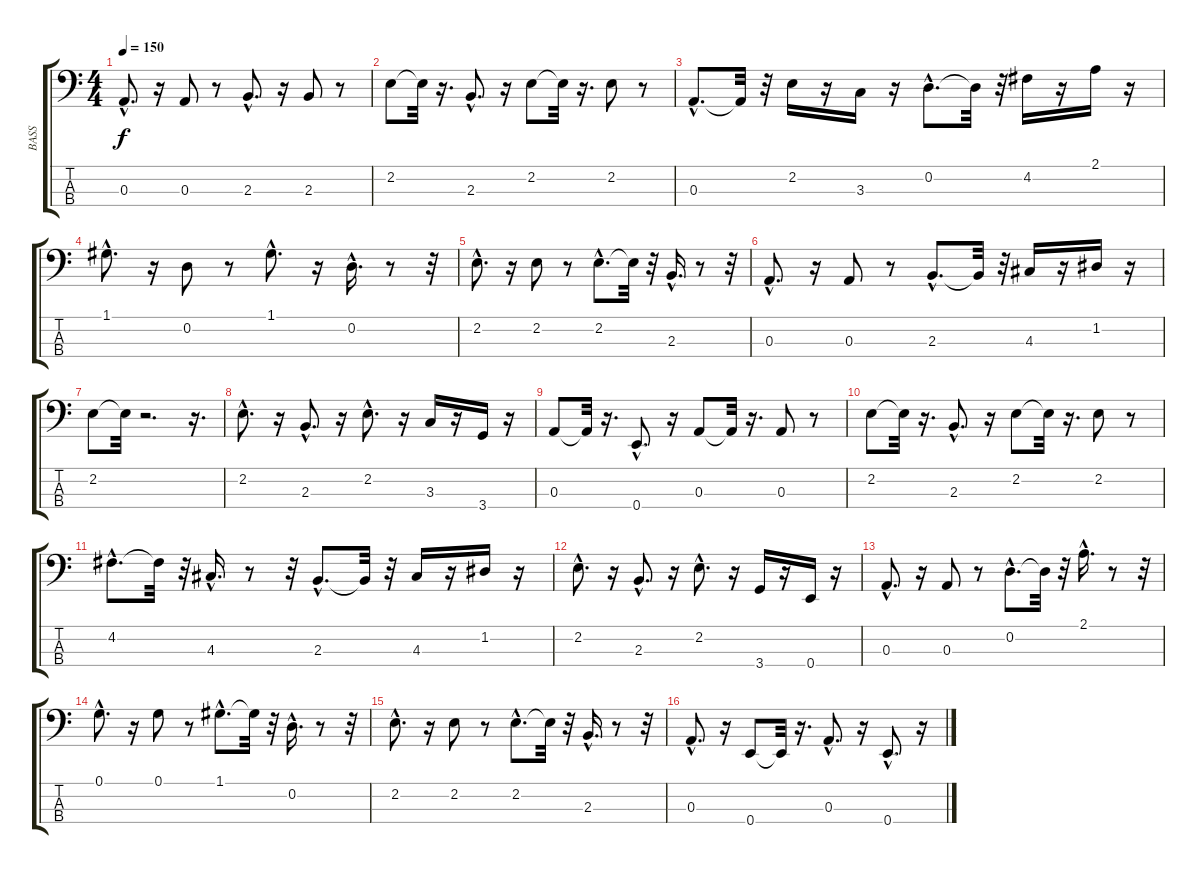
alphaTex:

\track ("BASS" "BASS") {instrument electricbassfinger}
\staff {score tabs}
\tuning (G2 D2 A1 E1) {hide}
\ts (4 4)
\tempo 150
\clef f4
\ks c
0.3{hac}.8{d dy f} r.16 0.3.8 r.8 2.3{hac}.8{d} r.16 2.3.8 r.8 |
2.2.8 2.2{t}.32 r.16{d} 2.3{hac}.8{d} r.16 2.2.8 2.2{t}.32 r.16{d} 2.2.8 r.8 |
0.3{hac}.8{d} 0.3{t}.32 r.32 2.2.16 r.16 3.3.16 r.16 0.2{hac}.8{d} 0.2{t}.32 r.32 4.2.16 r.16 2.1.16 r.16 |
1.1{hac}.8{d} r.16 0.2.8 r.8 1.1{hac}.8{d} r.16 0.2{hac}.16{d} r.8 r.32 |
2.2{hac}.8{d} r.16 2.2.8 r.8 2.2{hac}.8{d} 2.2{t}.32 r.32 2.3{hac}.16{d} r.8 r.32 |
0.3{hac}.8{d} r.16 0.3.8 r.8 2.3{hac}.8{d} 2.3{t}.32 r.32 4.3.16 r.16 1.2.16 r.16 |
2.2.8 2.2{t}.32 r.2{d} r.16{d} |
2.2{hac}.8{d} r.16 2.3{hac}.8{d} r.16 2.2{hac}.8{d} r.16 3.3.16 r.16 3.4.16 r.16 |
0.3.8 0.3{t}.32 r.16{d} 0.4{hac}.8{d} r.16 0.3.8 0.3{t}.32 r.16{d} 0.3.8 r.8 |
2.2.8 2.2{t}.32 r.16{d} 2.3{hac}.8{d} r.16 2.2.8 2.2{t}.32 r.16{d} 2.2.8 r.8 |
4.2{hac}.8{d} 4.2{t}.32 r.32 4.3{hac}.16{d} r.8 r.32 2.3{hac}.8{d} 2.3{t}.32 r.32 4.3.16 r.16 1.2.16 r.16 |
2.2{hac}.8{d} r.16 2.3{hac}.8{d} r.16 2.2{hac}.8{d} r.16 3.4.16 r.16 0.4.16 r.16 |
0.3{hac}.8{d} r.16 0.3.8 r.8 0.2{hac}.8{d} 0.2{t}.32 r.32 2.1{hac}.16{d} r.8 r.32 |
0.1{hac}.8{d} r.16 0.1.8 r.8 1.1{hac}.8{d} 1.1{t}.32 r.32 0.2{hac}.16{d} r.8 r.32 |
2.2{hac}.8{d} r.16 2.2.8 r.8 2.2{hac}.8{d} 2.2{t}.32 r.32 2.3{hac}.16{d} r.8 r.32 |
0.3{hac}.8{d} r.16 0.4.8 0.4{t}.32 r.16{d} 0.3{hac}.8{d} r.16 0.4{hac}.8{d} r.16
